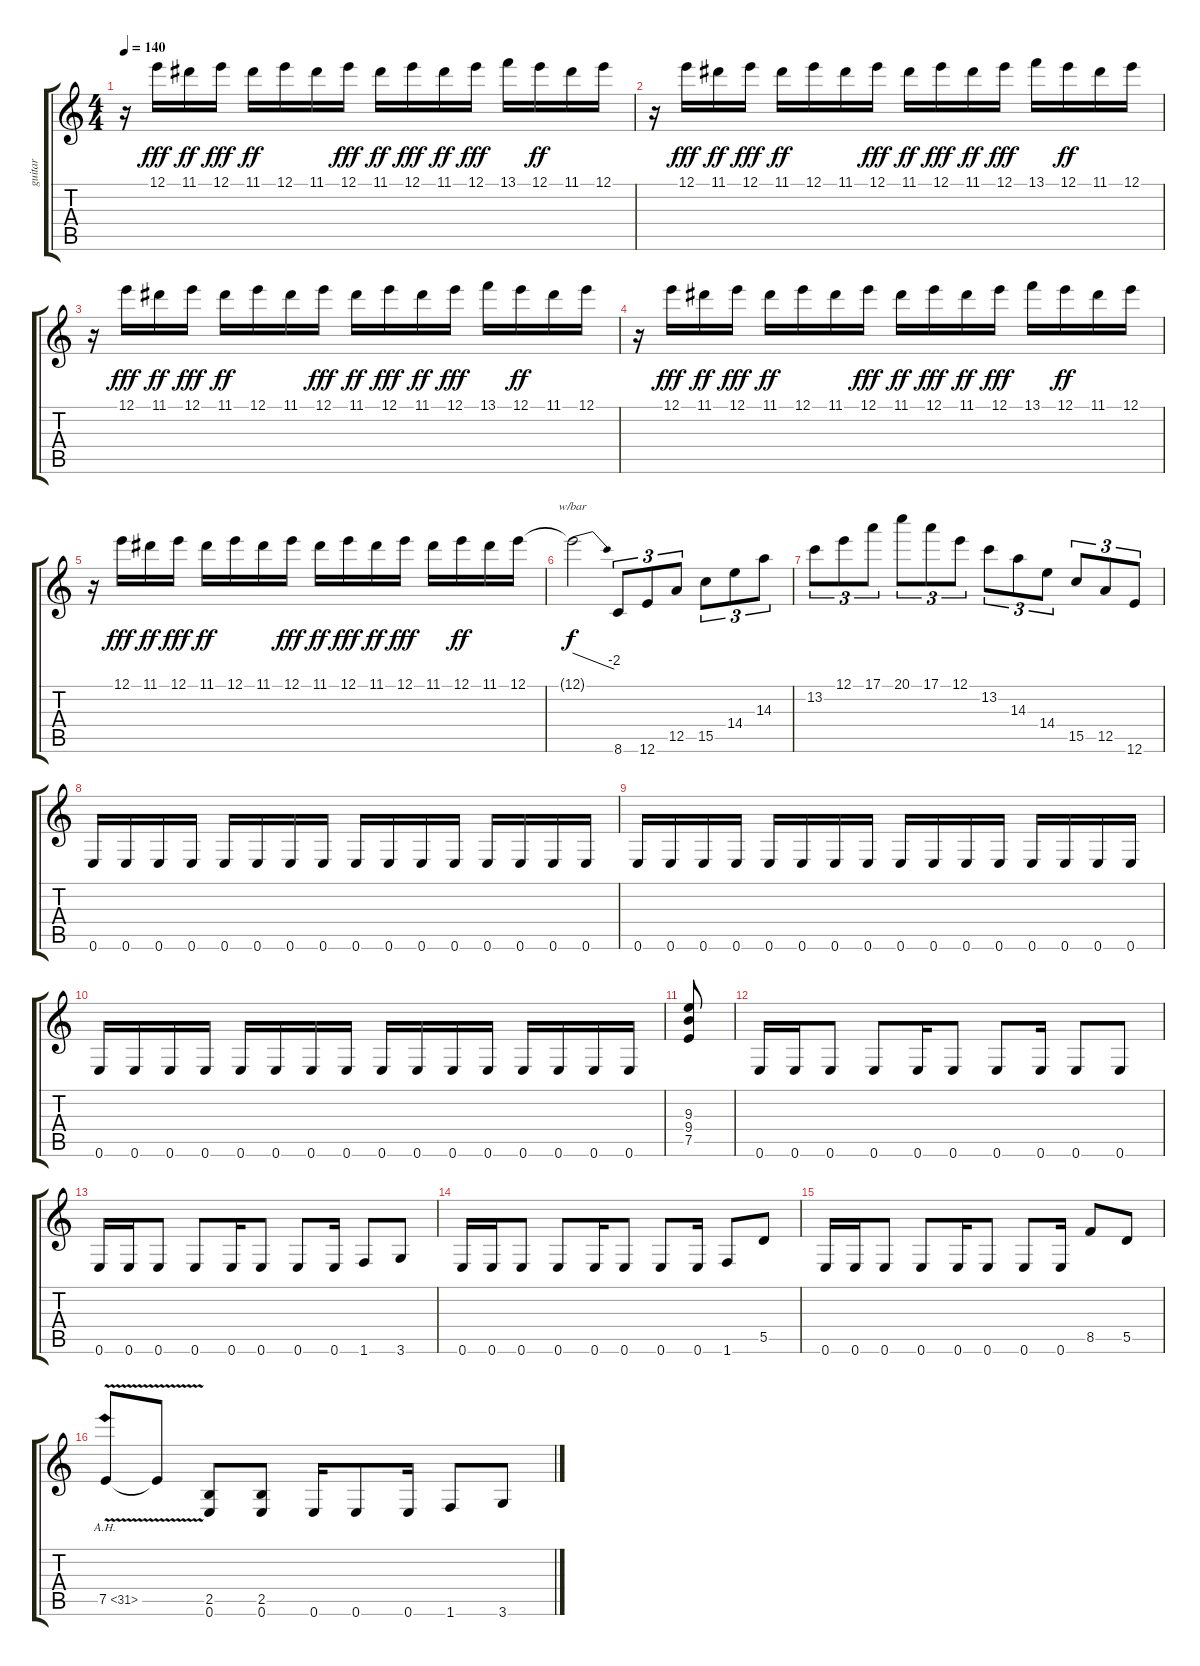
\track ("guitar" "guitar") {instrument distortionguitar}
\staff {score tabs}
\tuning (E4 B3 G3 D3 A2 E2) {hide}
\ts (4 4)
\tempo 140
\clef g2
\ks c
r.16{dy ff} 12.1.16{dy fff} 11.1.16{dy ff} 12.1.16{dy fff} 11.1.16{dy ff} 12.1.16 11.1.16 12.1.16{dy fff} 11.1.16{dy ff} 12.1.16{dy fff} 11.1.16{dy ff} 12.1.16{dy fff} 13.1.16 12.1.16{dy ff} 11.1.16 12.1.16 |
r.16 12.1.16{dy fff} 11.1.16{dy ff} 12.1.16{dy fff} 11.1.16{dy ff} 12.1.16 11.1.16 12.1.16{dy fff} 11.1.16{dy ff} 12.1.16{dy fff} 11.1.16{dy ff} 12.1.16{dy fff} 13.1.16 12.1.16{dy ff} 11.1.16 12.1.16 |
r.16 12.1.16{dy fff} 11.1.16{dy ff} 12.1.16{dy fff} 11.1.16{dy ff} 12.1.16 11.1.16 12.1.16{dy fff} 11.1.16{dy ff} 12.1.16{dy fff} 11.1.16{dy ff} 12.1.16{dy fff} 13.1.16 12.1.16{dy ff} 11.1.16 12.1.16 |
r.16 12.1.16{dy fff} 11.1.16{dy ff} 12.1.16{dy fff} 11.1.16{dy ff} 12.1.16 11.1.16 12.1.16{dy fff} 11.1.16{dy ff} 12.1.16{dy fff} 11.1.16{dy ff} 12.1.16{dy fff} 13.1.16 12.1.16{dy ff} 11.1.16 12.1.16 |
r.16 12.1.16{dy fff} 11.1.16{dy ff} 12.1.16{dy fff} 11.1.16{dy ff} 12.1.16 11.1.16 12.1.16{dy fff} 11.1.16{dy ff} 12.1.16{dy fff} 11.1.16{dy ff} 12.1.16{dy fff} 11.1.16 12.1.16{dy ff} 11.1.16 12.1.16 |
12.1{t}.2{tbe (dive default 0 0 60 -8) dy f} 8.6.8{tu (3 2)} 12.6.8{tu (3 2)} 12.5.8{tu (3 2)} 15.5.8{tu (3 2)} 14.4.8{tu (3 2)} 14.3.8{tu (3 2)} |
13.2.8{tu (3 2)} 12.1.8{tu (3 2)} 17.1.8{tu (3 2)} 20.1.8{tu (3 2)} 17.1.8{tu (3 2)} 12.1.8{tu (3 2)} 13.2.8{tu (3 2)} 14.3.8{tu (3 2)} 14.4.8{tu (3 2)} 15.5.8{tu (3 2)} 12.5.8{tu (3 2)} 12.6.8{tu (3 2)} |
0.6.16 0.6.16 0.6.16 0.6.16 0.6.16 0.6.16 0.6.16 0.6.16 0.6.16 0.6.16 0.6.16 0.6.16 0.6.16 0.6.16 0.6.16 0.6.16 |
0.6.16 0.6.16 0.6.16 0.6.16 0.6.16 0.6.16 0.6.16 0.6.16 0.6.16 0.6.16 0.6.16 0.6.16 0.6.16 0.6.16 0.6.16 0.6.16 |
0.6.16 0.6.16 0.6.16 0.6.16 0.6.16 0.6.16 0.6.16 0.6.16 0.6.16 0.6.16 0.6.16 0.6.16 0.6.16 0.6.16 0.6.16 0.6.16 |
(9.3 9.4 7.5).8 |
0.6.16 0.6.16 0.6.8 0.6.8 0.6.16 0.6.8 0.6.8 0.6.16 0.6.8 0.6.8 |
0.6.16 0.6.16 0.6.8 0.6.8 0.6.16 0.6.8 0.6.8 0.6.16 1.6.8 3.6.8 |
0.6.16 0.6.16 0.6.8 0.6.8 0.6.16 0.6.8 0.6.8 0.6.16 1.6.8 5.5.8 |
0.6.16 0.6.16 0.6.8 0.6.8 0.6.16 0.6.8 0.6.8 0.6.16 8.5.8 5.5.8 |
7.5{ah 24 v}.8 7.5{t}.8 (2.5 0.6).8 (2.5 0.6).8 0.6.16 0.6.8 0.6.16 1.6.8 3.6.8
